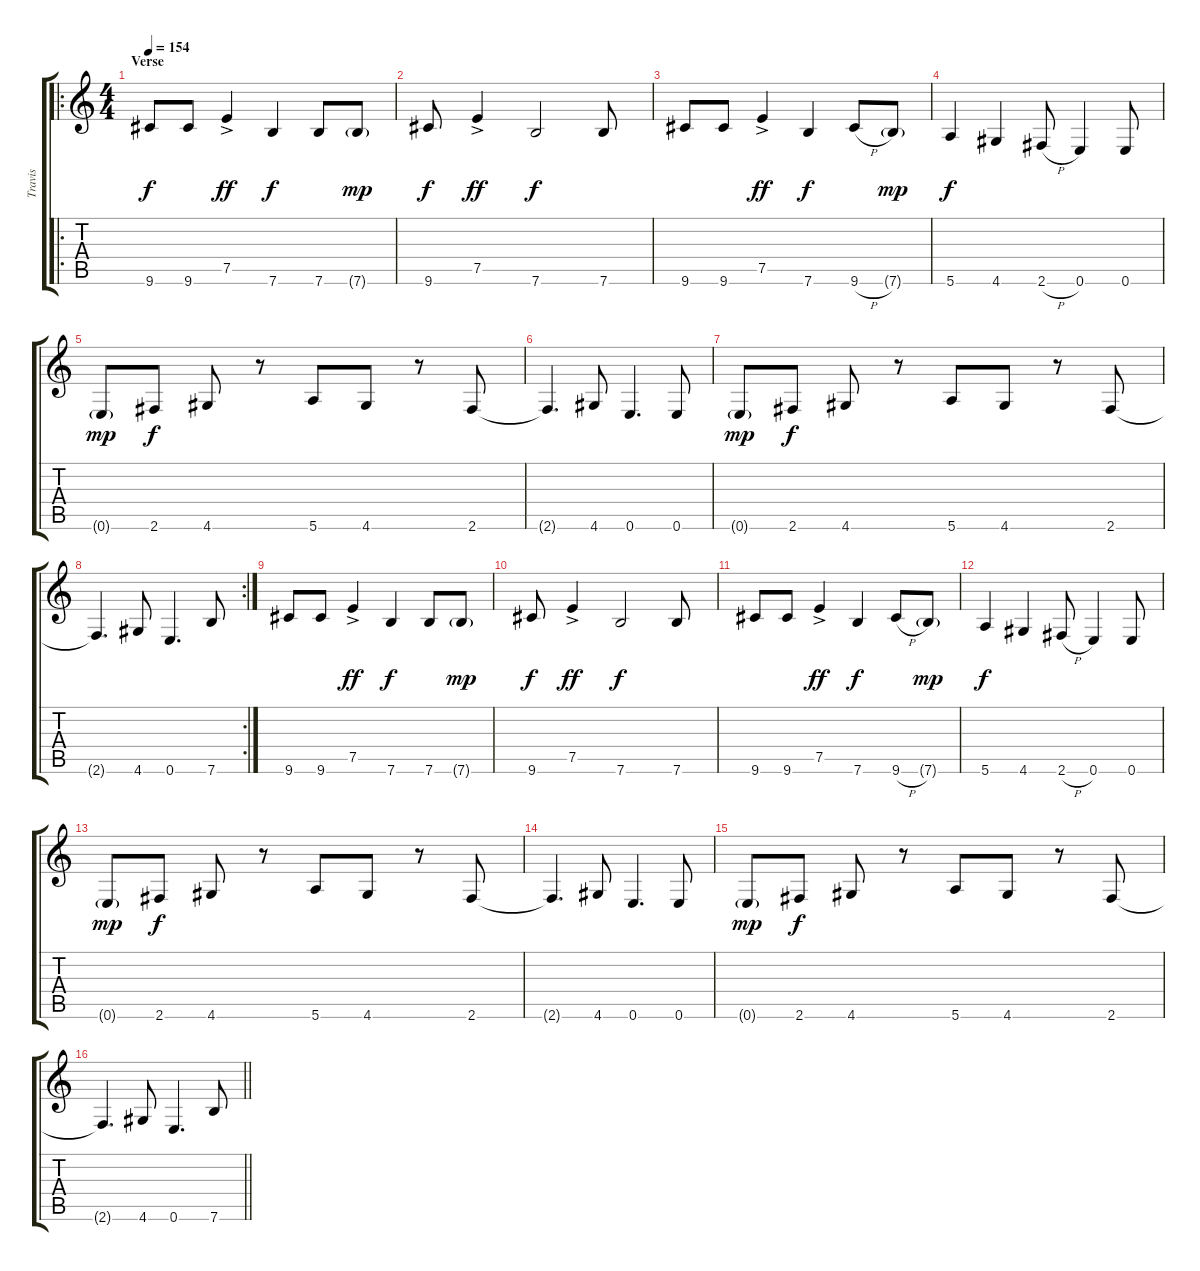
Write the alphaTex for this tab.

\track ("Travis" "Travis") {instrument electricguitarclean}
\staff {score tabs}
\tuning (E4 B3 G3 D3 A2 E2) {hide}
\ro
\ts (4 4)
\section ("" "Verse")
\tempo 154
\clef g2
\ks c
9.6.8{dy f} 9.6.8 7.5{ac}.4{dy ff} 7.6.4{dy f} 7.6.8 7.6{g}.8{dy mp} |
9.6.8{dy f} 7.5{ac}.4{dy ff} 7.6.2{dy f} 7.6.8 |
9.6.8 9.6.8 7.5{ac}.4{dy ff} 7.6.4{dy f} 9.6{h}.8 7.6{g}.8{dy mp} |
5.6.4{dy f} 4.6.4 2.6{h}.8 0.6.4 0.6.8 |
0.6{g}.8{dy mp} 2.6.8{dy f} 4.6.8 r.8 5.6.8 4.6.8 r.8 2.6.8 |
2.6{t}.4{d} 4.6.8 0.6.4{d} 0.6.8 |
0.6{g}.8{dy mp} 2.6.8{dy f} 4.6.8 r.8 5.6.8 4.6.8 r.8 2.6.8 |
\rc 2
2.6{t}.4{d} 4.6.8 0.6.4{d} 7.6.8 |
9.6.8 9.6.8 7.5{ac}.4{dy ff} 7.6.4{dy f} 7.6.8 7.6{g}.8{dy mp} |
9.6.8{dy f} 7.5{ac}.4{dy ff} 7.6.2{dy f} 7.6.8 |
9.6.8 9.6.8 7.5{ac}.4{dy ff} 7.6.4{dy f} 9.6{h}.8 7.6{g}.8{dy mp} |
5.6.4{dy f} 4.6.4 2.6{h}.8 0.6.4 0.6.8 |
0.6{g}.8{dy mp} 2.6.8{dy f} 4.6.8 r.8 5.6.8 4.6.8 r.8 2.6.8 |
2.6{t}.4{d} 4.6.8 0.6.4{d} 0.6.8 |
0.6{g}.8{dy mp} 2.6.8{dy f} 4.6.8 r.8 5.6.8 4.6.8 r.8 2.6.8 |
\barLineRight lightlight
2.6{t}.4{d} 4.6.8 0.6.4{d} 7.6.8
